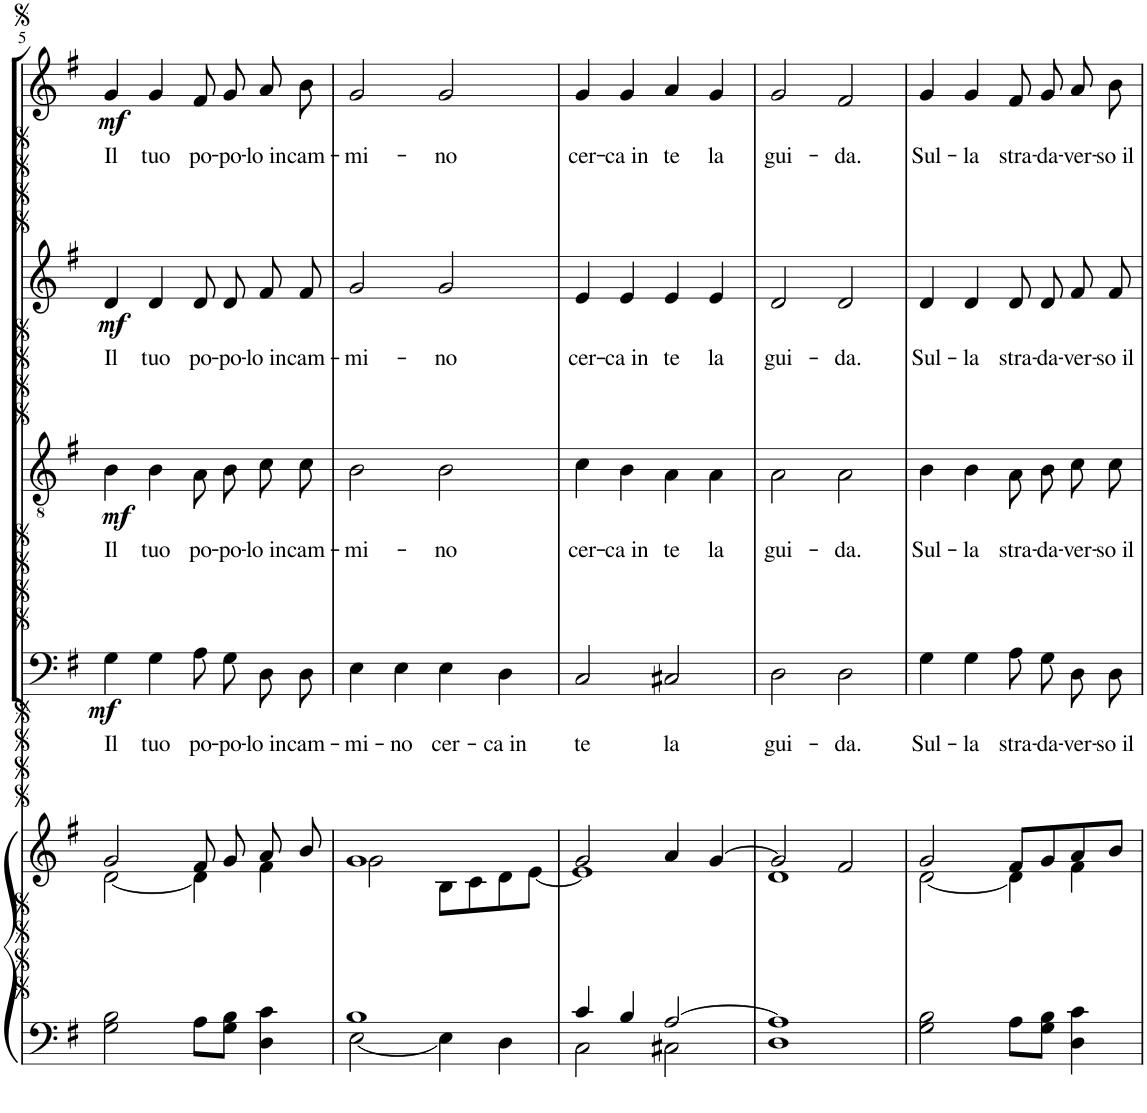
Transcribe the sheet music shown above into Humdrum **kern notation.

**kern	**kern	**kern	**text	**dynam	**kern	**text	**dynam	**kern	**text	**dynam	**kern	**text	**dynam
*part6	*part5	*part4	*part4	*part4	*part3	*part3	*part3	*part2	*part2	*part2	*part1	*part1	*part1
*staff6	*staff5	*staff4	*staff4	*staff4	*staff3	*staff3	*staff3	*staff2	*staff2	*staff2	*staff1	*staff1	*staff1
*I"Pipe Organ	*I"Organo	*I"Bassi	*	*	*I"Tenori	*	*	*I"Contralti	*	*	*I"Soprani	*	*
*I'P Org	*	*	*	*	*	*	*	*	*	*	*	*	*
!!LO:PB:g=z
*clefF4	*clefG2	*clefF4	*	*	*clefGv2	*	*	*clefG2	*	*	*clefG2	*	*
*	*	*	*	*	*	*	*	*	*	*	*Trd1c2	*	*
*k[f#]	*k[f#]	*k[f#]	*	*	*k[f#]	*	*	*k[f#]	*	*	*k[f#]	*	*
*G:	*G:	*G:	*	*	*G:	*	*	*G:	*	*	*G:	*	*
*M4/4	*M4/4	*M4/4	*	*	*M4/4	*	*	*M4/4	*	*	*M4/4	*	*
*met(c)	*met(c)	*met(c)	*	*	*met(c)	*	*	*met(c)	*	*	*met(c)	*	*
=5	=5	=5	=5	=5	=5	=5	=5	=5	=5	=5	=5	=5	=5
*	*^	*	*	*	*	*	*	*	*	*	*	*	*
!	!	!	!	!LO:LY:b	!LO:DY:b	!	!LO:LY:b	!LO:DY:b	!	!LO:LY:b	!LO:DY:b	!	!LO:LY:b	!LO:DY:b
2G\ 2B\	2g/	[2d\	4G\	Il	mf	4B\	Il	mf	4d/	Il	mf	4g/	Il	mf
!	!	!	!	!LO:LY:b	!	!	!LO:LY:b	!	!	!LO:LY:b	!	!	!LO:LY:b	!
.	.	.	4G\	tuo	.	4B\	tuo	.	4d/	tuo	.	4g/	tuo	.
!	!	!	!	!LO:LY:b	!	!	!LO:LY:b	!	!	!LO:LY:b	!	!	!LO:LY:b	!
8A\L	8f#/	4d\]	8A\L	po-	.	8A\L	po-	.	8d/L	po-	.	8f#/L	po-	.
!	!	!	!	!LO:LY:b	!	!	!LO:LY:b	!	!	!LO:LY:b	!	!	!LO:LY:b	!
8G\ 8B\J	8g/	.	8G\J	-po-	.	8B\J	-po-	.	8d/J	-po-	.	8g/J	-po-	.
!	!	!	!	!LO:LY:b	!	!	!LO:LY:b	!	!	!LO:LY:b	!	!	!LO:LY:b	!
4D\ 4c\	8a/	4f#\	8D\L	-lo in	.	8c\L	-lo in	.	8f#/L	-lo in	.	8a/L	-lo in	.
!	!	!	!	!LO:LY:b	!	!	!LO:LY:b	!	!	!LO:LY:b	!	!	!LO:LY:b	!
.	8b/	.	8D\J	cam-	.	8c\J	cam-	.	8f#/J	cam-	.	8b/J	cam-	.
=6	=6	=6	=6	=6	=6	=6	=6	=6	=6	=6	=6	=6	=6	=6
*^	*	*	*	*	*	*	*	*	*	*	*	*	*	*
!	!	!	!	!	!LO:LY:b	!	!	!LO:LY:b	!	!	!LO:LY:b	!	!	!LO:LY:b	!
1B	[2E\	1g	2g\	4E\	-mi-	.	2B\	-mi-	.	2g/	-mi-	.	2g/	-mi-	.
!	!	!	!	!	!LO:LY:b	!	!	!	!	!	!	!	!	!	!
.	.	.	.	4E\	-no	.	.	.	.	.	.	.	.	.	.
!	!	!	!	!	!LO:LY:b	!	!	!LO:LY:b	!	!	!LO:LY:b	!	!	!LO:LY:b	!
.	4E\]	.	8B\L	4E\	cer-	.	2B\	-no	.	2g/	-no	.	2g/	-no	.
.	.	.	8c\	.	.	.	.	.	.	.	.	.	.	.	.
!	!	!	!	!	!LO:LY:b	!	!	!	!	!	!	!	!	!	!
.	4D\	.	8d\	4D\	-ca in	.	.	.	.	.	.	.	.	.	.
.	.	.	[8e\J	.	.	.	.	.	.	.	.	.	.	.	.
=7	=7	=7	=7	=7	=7	=7	=7	=7	=7	=7	=7	=7	=7	=7	=7
!	!	!	!	!	!LO:LY:b	!	!	!LO:LY:b	!	!	!LO:LY:b	!	!	!LO:LY:b	!
4c/	2C\	2g/	1e]	2C/	te	.	4c\	cer-	.	4e/	cer-	.	4g/	cer-	.
!	!	!	!	!	!	!	!	!LO:LY:b	!	!	!LO:LY:b	!	!	!LO:LY:b	!
4B/	.	.	.	.	.	.	4B\	-ca in	.	4e/	-ca in	.	4g/	-ca in	.
!	!	!	!	!	!LO:LY:b	!	!	!LO:LY:b	!	!	!LO:LY:b	!	!	!LO:LY:b	!
[2A/	2C#X\	4a/	.	2C#X/	la	.	4A\	te	.	4e/	te	.	4a/	te	.
!	!	!	!	!	!	!	!	!LO:LY:b	!	!	!LO:LY:b	!	!	!LO:LY:b	!
.	.	[4g/	.	.	.	.	4A\	la	.	4e/	la	.	4g/	la	.
=8	=8	=8	=8	=8	=8	=8	=8	=8	=8	=8	=8	=8	=8	=8	=8
!	!	!	!	!	!LO:LY:b	!	!	!LO:LY:b	!	!	!LO:LY:b	!	!	!LO:LY:b	!
1A]	1D	2g/]	1d	2D\	gui-	.	2A\	gui-	.	2d/	gui-	.	2g/	gui-	.
!	!	!	!	!	!LO:LY:b	!	!	!LO:LY:b	!	!	!LO:LY:b	!	!	!LO:LY:b	!
.	.	2f#/	.	2D\	-da.	.	2A\	-da.	.	2d/	-da.	.	2f#/	-da.	.
*v	*v	*	*	*	*	*	*	*	*	*	*	*	*	*	*
=9	=9	=9	=9	=9	=9	=9	=9	=9	=9	=9	=9	=9	=9	=9
!	!	!	!	!LO:LY:b	!	!	!LO:LY:b	!	!	!LO:LY:b	!	!	!LO:LY:b	!
2G\ 2B\	2g/	[2d\	4G\	Sul-	.	4B\	Sul-	.	4d/	Sul-	.	4g/	Sul-	.
!	!	!	!	!LO:LY:b	!	!	!LO:LY:b	!	!	!LO:LY:b	!	!	!LO:LY:b	!
.	.	.	4G\	-la	.	4B\	-la	.	4d/	-la	.	4g/	-la	.
!	!	!	!	!LO:LY:b	!	!	!LO:LY:b	!	!	!LO:LY:b	!	!	!LO:LY:b	!
8A\L	8f#/L	4d\]	8A\L	stra-	.	8A\L	stra-	.	8d/L	stra-	.	8f#/L	stra-	.
!	!	!	!	!LO:LY:b	!	!	!LO:LY:b	!	!	!LO:LY:b	!	!	!LO:LY:b	!
8G\ 8B\J	8g/	.	8G\J	-da-	.	8B\J	-da-	.	8d/J	-da-	.	8g/J	-da-	.
!	!	!	!	!LO:LY:b	!	!	!LO:LY:b	!	!	!LO:LY:b	!	!	!LO:LY:b	!
4D\ 4c\	8a/	4f#\	8D\L	-ver-	.	8c\L	-ver-	.	8f#/L	-ver-	.	8a/L	-ver-	.
!	!	!	!	!LO:LY:b	!	!	!LO:LY:b	!	!	!LO:LY:b	!	!	!LO:LY:b	!
.	8b/J	.	8D\J	-so il	.	8c\J	-so il	.	8f#/J	-so il	.	8b/J	-so il	.
*	*v	*v	*	*	*	*	*	*	*	*	*	*	*	*
=	=	=	=	=	=	=	=	=	=	=	=	=	=
*-	*-	*-	*-	*-	*-	*-	*-	*-	*-	*-	*-	*-	*-
